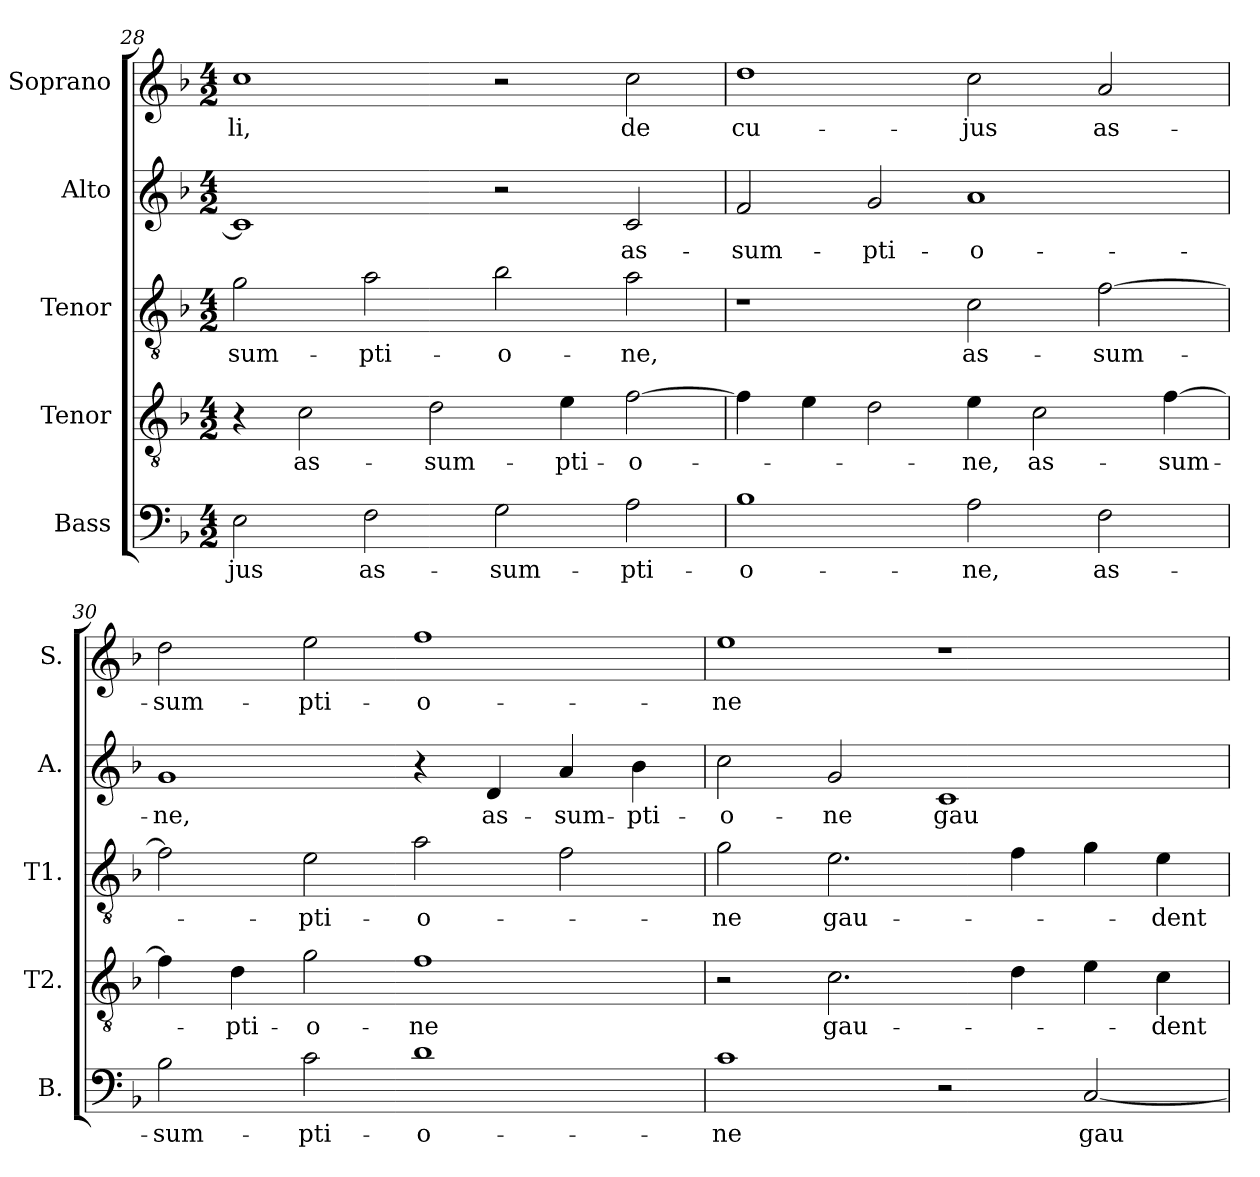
**kern	**text	**kern	**text	**kern	**text	**kern	**text	**kern	**text
*part5	*part5	*part4	*part4	*part3	*part3	*part2	*part2	*part1	*part1
*staff5	*staff5	*staff4	*staff4	*staff3	*staff3	*staff2	*staff2	*staff1	*staff1
*I"Bass	*	*I"Tenor	*	*I"Tenor	*	*I"Alto	*	*I"Soprano	*
*I'B.	*	*I'T2.	*	*I'T1.	*	*I'A.	*	*I'S.	*
*clefF4	*	*clefGv2	*	*clefGv2	*	*clefG2	*	*clefG2	*
*	*	*ITrd7c12	*	*ITrd7c12	*	*	*	*	*
*k[b-]	*	*k[b-]	*	*k[b-]	*	*k[b-]	*	*k[b-]	*
*F:	*	*F:	*	*F:	*	*F:	*	*F:	*
*M4/2	*	*M4/2	*	*M4/2	*	*M4/2	*	*M4/2	*
=28	=28	=28	=28	=28	=28	=28	=28	=28	=28
!	!LO:LY:b:color=#000000	!	!	!	!	!	!	!	!
!	!	!	!	!	!LO:LY:b:color=#000000	!	!	!	!
!	!	!	!	!	!	!	!	!	!LO:LY:b:color=#000000
2Ei\	-jus	4r	.	2Gi\	-sum-	1ci]	.	1cci	-li,
!	!	!	!LO:LY:b:color=#000000	!	!	!	!	!	!
.	.	2Ci\	as-	.	.	.	.	.	.
!	!LO:LY:b:color=#000000	!	!	!	!	!	!	!	!
!	!	!	!	!	!LO:LY:b:color=#000000	!	!	!	!
2Fi\	as-	.	.	2Ai\	-pti-	.	.	.	.
!	!	!	!LO:LY:b:color=#000000	!	!	!	!	!	!
.	.	2Di\	-sum-	.	.	.	.	.	.
!	!LO:LY:b:color=#000000	!	!	!	!	!	!	!	!
!	!	!	!	!	!LO:LY:b:color=#000000	!	!	!	!
2Gi\	-sum-	.	.	2B-i\	-o-	2r	.	2r	.
!	!	!	!LO:LY:b:color=#000000	!	!	!	!	!	!
.	.	4Ei\	-pti-	.	.	.	.	.	.
!	!LO:LY:b:color=#000000	!	!	!	!	!	!	!	!
!	!	!	!LO:LY:b:color=#000000	!	!	!	!	!	!
!	!	!	!	!	!LO:LY:b:color=#000000	!	!	!	!
!	!	!	!	!	!	!	!LO:LY:b:color=#000000	!	!
!	!	!	!	!	!	!	!	!	!LO:LY:b:color=#000000
2Ai\	-pti-	[2Fi\	-o-	2Ai\	-ne,	2ci/	as-	2cci\	de
!!LO:LB:g=z
=29	=29	=29	=29	=29	=29	=29	=29	=29	=29
!	!LO:LY:b:color=#000000	!	!	!	!	!	!	!	!
!	!	!	!	!	!	!	!LO:LY:b:color=#000000	!	!
!	!	!	!	!	!	!	!	!	!LO:LY:b:color=#000000
1B-i	-o-	4Fi\]	.	1r	.	2fi/	-sum-	1ddi	cu-
.	.	4Ei\	.	.	.	.	.	.	.
!	!	!	!	!	!	!	!LO:LY:b:color=#000000	!	!
.	.	2Di\	.	.	.	2gi/	-pti-	.	.
!	!LO:LY:b:color=#000000	!	!	!	!	!	!	!	!
!	!	!	!LO:LY:b:color=#000000	!	!	!	!	!	!
!	!	!	!	!	!LO:LY:b:color=#000000	!	!	!	!
!	!	!	!	!	!	!	!LO:LY:b:color=#000000	!	!
!	!	!	!	!	!	!	!	!	!LO:LY:b:color=#000000
2Ai\	-ne,	4Ei\	-ne,	2Ci\	as-	1ai	-o-	2cci\	-jus
!	!	!	!LO:LY:b:color=#000000	!	!	!	!	!	!
.	.	2Ci\	as-	.	.	.	.	.	.
!	!LO:LY:b:color=#000000	!	!	!	!	!	!	!	!
!	!	!	!	!	!LO:LY:b:color=#000000	!	!	!	!
!	!	!	!	!	!	!	!	!	!LO:LY:b:color=#000000
2Fi\	as-	.	.	[2Fi\	-sum-	.	.	2ai/	as-
!	!	!	!LO:LY:b:color=#000000	!	!	!	!	!	!
.	.	[4Fi\	-sum-	.	.	.	.	.	.
=30	=30	=30	=30	=30	=30	=30	=30	=30	=30
!	!LO:LY:b:color=#000000	!	!	!	!	!	!	!	!
!	!	!	!	!	!	!	!LO:LY:b:color=#000000	!	!
!	!	!	!	!	!	!	!	!	!LO:LY:b:color=#000000
2B-i\	-sum-	4Fi\]	.	2Fi\]	.	1gi	-ne,	2ddi\	-sum-
!	!	!	!LO:LY:b:color=#000000	!	!	!	!	!	!
.	.	4Di\	-pti-	.	.	.	.	.	.
!	!LO:LY:b:color=#000000	!	!	!	!	!	!	!	!
!	!	!	!LO:LY:b:color=#000000	!	!	!	!	!	!
!	!	!	!	!	!LO:LY:b:color=#000000	!	!	!	!
!	!	!	!	!	!	!	!	!	!LO:LY:b:color=#000000
2ci\	-pti-	2Gi\	-o-	2Ei\	-pti-	.	.	2eei\	-pti-
!	!LO:LY:b:color=#000000	!	!	!	!	!	!	!	!
!	!	!	!LO:LY:b:color=#000000	!	!	!	!	!	!
!	!	!	!	!	!LO:LY:b:color=#000000	!	!	!	!
!	!	!	!	!	!	!	!	!	!LO:LY:b:color=#000000
1di	-o-	1Fi	-ne	2Ai\	-o-	4r	.	1ffi	-o-
!	!	!	!	!	!	!	!LO:LY:b:color=#000000	!	!
.	.	.	.	.	.	4di/	as-	.	.
!	!	!	!	!	!	!	!LO:LY:b:color=#000000	!	!
.	.	.	.	2Fi\	.	4ai/	-sum-	.	.
!	!	!	!	!	!	!	!LO:LY:b:color=#000000	!	!
.	.	.	.	.	.	4b-i\	-pti-	.	.
=31	=31	=31	=31	=31	=31	=31	=31	=31	=31
!	!LO:LY:b:color=#000000	!	!	!	!	!	!	!	!
!	!	!	!	!	!LO:LY:b:color=#000000	!	!	!	!
!	!	!	!	!	!	!	!LO:LY:b:color=#000000	!	!
!	!	!	!	!	!	!	!	!	!LO:LY:b:color=#000000
1ci	-ne	2r	.	2Gi\	-ne	2cci\	-o-	1eei	-ne
!	!	!	!LO:LY:b:color=#000000	!	!	!	!	!	!
!	!	!	!	!	!LO:LY:b:color=#000000	!	!	!	!
!	!	!	!	!	!	!	!LO:LY:b:color=#000000	!	!
.	.	2.Ci\	gau-	2.Ei\	gau-	2gi/	-ne	.	.
!	!	!	!	!	!	!	!LO:LY:b:color=#000000	!	!
2r	.	.	.	.	.	1ci	gau-	1r	.
.	.	4Di\	.	4Fi\	.	.	.	.	.
!	!LO:LY:b:color=#000000	!	!	!	!	!	!	!	!
[2Ci/	gau-	4Ei\	.	4Gi\	.	.	.	.	.
!	!	!	!LO:LY:b:color=#000000	!	!	!	!	!	!
!	!	!	!	!	!LO:LY:b:color=#000000	!	!	!	!
.	.	4Ci\	-dent	4Ei\	-dent	.	.	.	.
=	=	=	=	=	=	=	=	=	=
*-	*-	*-	*-	*-	*-	*-	*-	*-	*-
